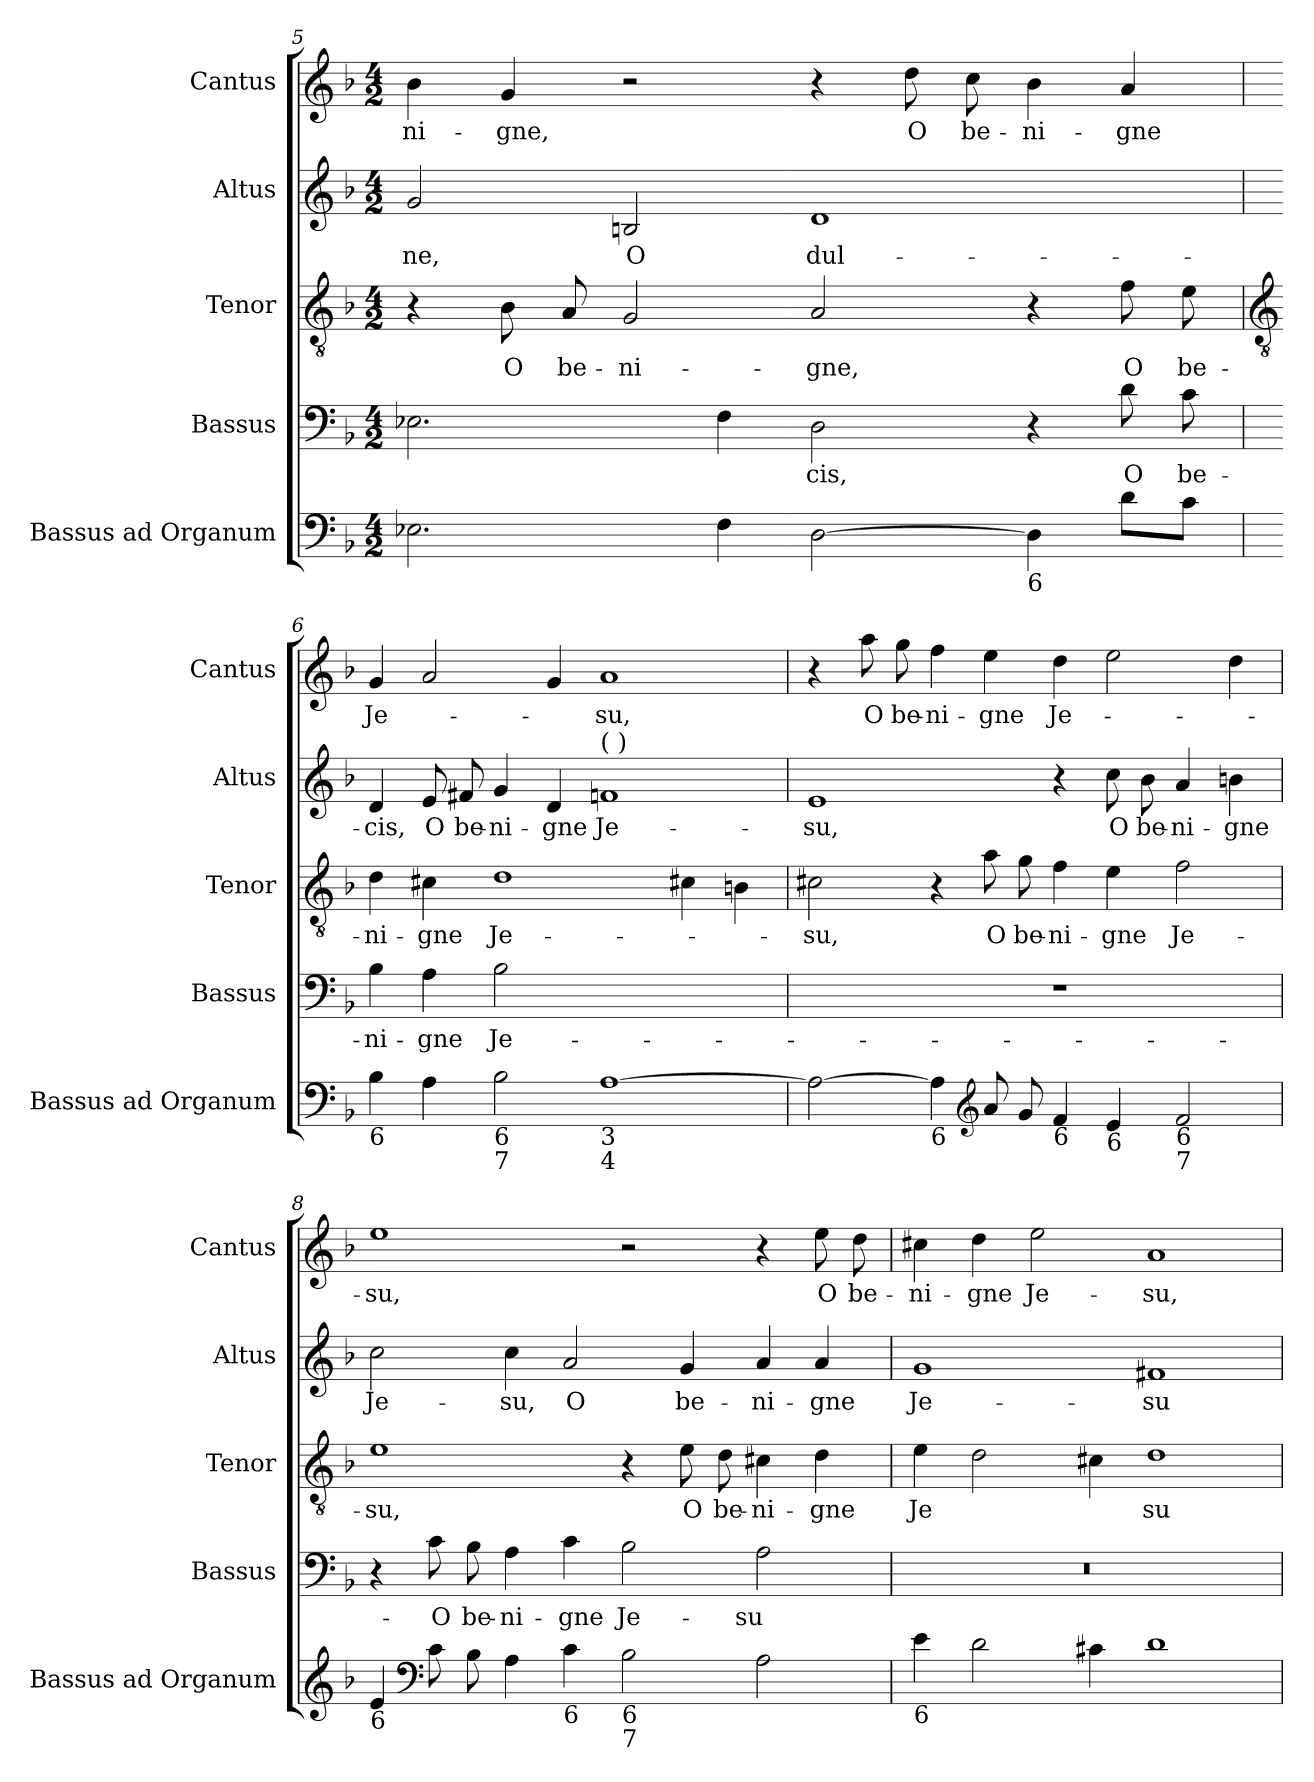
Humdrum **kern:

**kern	**kern	**text	**kern	**text	**kern	**text	**kern	**text
*part5	*part4	*part4	*part3	*part3	*part2	*part2	*part1	*part1
*staff5	*staff4	*staff4	*staff3	*staff3	*staff2	*staff2	*staff1	*staff1
*I"Bassus ad Organum	*I"Bassus	*	*I"Tenor	*	*I"Altus	*	*I"Cantus	*
*I'Bassus ad Organum	*I'Bassus	*	*I'Tenor	*	*I'Altus	*	*I'Cantus	*
*clefF4	*clefF4	*	*clefGv2	*	*clefG2	*	*clefG2	*
*k[b-]	*k[b-]	*	*k[b-]	*	*k[b-]	*	*k[b-]	*
*F:	*F:	*	*F:	*	*F:	*	*F:	*
*M4/2	*M4/2	*	*M4/2	*	*M4/2	*	*M4/2	*
=5	=5	=5	=5	=5	=5	=5	=5	=5
!	!	!	!	!	!	!LO:LY:b	!	!LO:LY:b
2.E-X	2.E-X	.	4r	.	2g	-ne,	4b-	-ni-
!	!	!	!	!LO:LY:b	!	!	!	!LO:LY:b
.	.	.	8B-	O	.	.	4g	-gne,
!	!	!	!	!LO:LY:b	!	!	!	!
.	.	.	8A	be-	.	.	.	.
!	!	!	!	!LO:LY:b	!	!LO:LY:b	!	!
.	.	.	2G	-ni-	2Bn	O	2r	.
4F	4F	.	.	.	.	.	.	.
!	!	!LO:LY:b	!	!LO:LY:b	!	!LO:LY:b	!	!
[2D	2D	-cis,	2A	-gne,	1d	dul-	4r	.
!	!	!	!	!	!	!	!	!LO:LY:b
.	.	.	.	.	.	.	8dd	O
!	!	!	!	!	!	!	!	!LO:LY:b
.	.	.	.	.	.	.	8cc	be-
!LO:TX:b:t=6	!	!	!	!	!	!	!	!
!	!	!	!	!	!	!	!	!LO:LY:b
4D]	4r	.	4r	.	.	.	4b-	-ni-
!	!	!LO:LY:b	!	!LO:LY:b	!	!	!	!LO:LY:b
8dL	8d	O	8f	O	.	.	4a	-gne
!	!	!LO:LY:b	!	!LO:LY:b	!	!	!	!
8cJ	8c	be-	8e	be-	.	.	.	.
!!LO:LB:g=z
=6	=6	=6	=6	=6	=6	=6	=6	=6
*	*	*	*clefGv2	*	*	*	*	*
!LO:TX:b:t=6	!	!	!	!	!	!	!	!
!	!	!LO:LY:b	!	!LO:LY:b	!	!LO:LY:b	!	!LO:LY:b
4B-	4B-	-ni-	4d	-ni-	4d	-cis,	4g	Je-
!	!	!LO:LY:b	!	!LO:LY:b	!	!LO:LY:b	!	!
4A	4A	-gne	4c#X	-gne	8e	O	2a	.
!	!	!	!	!	!	!LO:LY:b	!	!
.	.	.	.	.	8f#X	be-	.	.
!LO:TX:b:t=6	!	!	!	!	!	!	!	!
!LO:TX:b:t=7	!	!	!	!	!	!	!	!
!	!	!LO:LY:b	!	!LO:LY:b	!	!LO:LY:b	!	!
2B-	2B-	Je-	1d	Je-	4g	-ni-	.	.
!	!	!	!	!	!	!LO:LY:b	!	!
.	.	.	.	.	4d	-gne	4g	.
!	!	!	!	!	!LO:TX:a:t=(  )	!	!	!
!LO:TX:b:t=3	!	!	!	!	!	!	!	!
!LO:TX:b:t=4	!	!	!	!	!	!	!	!
!	!	!LO:LY:b	!	!	!	!LO:LY:b	!	!LO:LY:b
[1A	[1Ayy	-su,	.	.	1f	Je-	1a	-su,
.	.	.	4c#X	.	.	.	.	.
.	.	.	4Bn	.	.	.	.	.
=7	=7	=7	=7	=7	=7	=7	=7	=7
!	!	!	!	!LO:LY:b	!	!LO:LY:b	!	!
2A_	2.Ayy_	.	2c#X	-su,	1e	-su,	4r	.
!	!	!	!	!	!	!	!	!LO:LY:b
.	.	.	.	.	.	.	8aa	O
!	!	!	!	!	!	!	!	!LO:LY:b
.	.	.	.	.	.	.	8gg	be-
!LO:TX:b:t=6	!	!	!	!	!	!	!	!
!	!	!	!	!	!	!	!	!LO:LY:b
4A]	.	.	4r	.	.	.	4ff	-ni-
*clefG2	*	*	*	*	*	*	*	*
!	!	!	!	!LO:LY:b	!	!	!	!LO:LY:b
8a	4Ayy]	.	8a	O	.	.	4ee	-gne
!	!	!	!	!LO:LY:b	!	!	!	!
8g	.	.	8g	be-	.	.	.	.
!LO:TX:b:t=6	!	!	!	!	!	!	!	!
!	!	!	!	!LO:LY:b	!	!	!	!LO:LY:b
4f	1r	.	4f	-ni-	4r	.	4dd	Je-
!LO:TX:b:t=6	!	!	!	!	!	!	!	!
!	!	!	!	!LO:LY:b	!	!LO:LY:b	!	!
4e	.	.	4e	-gne	8cc	O	2ee	.
!	!	!	!	!	!	!LO:LY:b	!	!
.	.	.	.	.	8b-	be-	.	.
!LO:TX:b:t=6	!	!	!	!	!	!	!	!
!LO:TX:b:t=7	!	!	!	!	!	!	!	!
!	!	!	!	!LO:LY:b	!	!LO:LY:b	!	!
2f	.	.	2f	Je-	4a	-ni-	.	.
!	!	!	!	!	!	!LO:LY:b	!	!
.	.	.	.	.	4bn	-gne	4dd	.
=8	=8	=8	=8	=8	=8	=8	=8	=8
!LO:TX:b:t=6	!	!	!	!	!	!	!	!
!	!	!	!	!LO:LY:b	!	!LO:LY:b	!	!LO:LY:b
4e	4r	.	1e	-su,	2cc	Je-	1ee	-su,
*clefF4	*	*	*	*	*	*	*	*
!	!	!LO:LY:b	!	!	!	!	!	!
8c	8c	O	.	.	.	.	.	.
!	!	!LO:LY:b	!	!	!	!	!	!
8B-	8B-	be-	.	.	.	.	.	.
!	!	!LO:LY:b	!	!	!	!LO:LY:b	!	!
4A	4A	-ni-	.	.	4cc	-su,	.	.
!LO:TX:b:t=6	!	!	!	!	!	!	!	!
!	!	!LO:LY:b	!	!	!	!LO:LY:b	!	!
4c	4c	-gne	.	.	2a	O	.	.
!LO:TX:b:t=6	!	!	!	!	!	!	!	!
!LO:TX:b:t=7	!	!	!	!	!	!	!	!
!	!	!LO:LY:b	!	!	!	!	!	!
2B-	2B-	Je-	4r	.	.	.	2r	.
!	!	!	!	!LO:LY:b	!	!LO:LY:b	!	!
.	.	.	8e	O	4g	be-	.	.
!	!	!	!	!LO:LY:b	!	!	!	!
.	.	.	8d	be-	.	.	.	.
!	!	!LO:LY:b	!	!LO:LY:b	!	!LO:LY:b	!	!
2A	2A	-su	4c#X	-ni-	4a	-ni-	4r	.
!	!	!	!	!LO:LY:b	!	!LO:LY:b	!	!LO:LY:b
.	.	.	4d	-gne	4a	-gne	8ee	O
!	!	!	!	!	!	!	!	!LO:LY:b
.	.	.	.	.	.	.	8dd	be-
=9	=9	=9	=9	=9	=9	=9	=9	=9
!LO:TX:b:t=6	!	!	!	!	!	!	!	!
!	!	!	!	!LO:LY:b	!	!LO:LY:b	!	!LO:LY:b
4e	0r	.	4e	Je	1g	Je-	4cc#X	-ni-
!	!	!	!	!	!	!	!	!LO:LY:b
2d	.	.	2d	.	.	.	4dd	-gne
!	!	!	!	!	!	!	!	!LO:LY:b
.	.	.	.	.	.	.	2ee	Je-
4c#X	.	.	4c#X	.	.	.	.	.
!	!	!	!	!LO:LY:b	!	!LO:LY:b	!	!LO:LY:b
1d	.	.	1d	su	1f#X	-su	1a	-su,
=	=	=	=	=	=	=	=	=
*-	*-	*-	*-	*-	*-	*-	*-	*-
